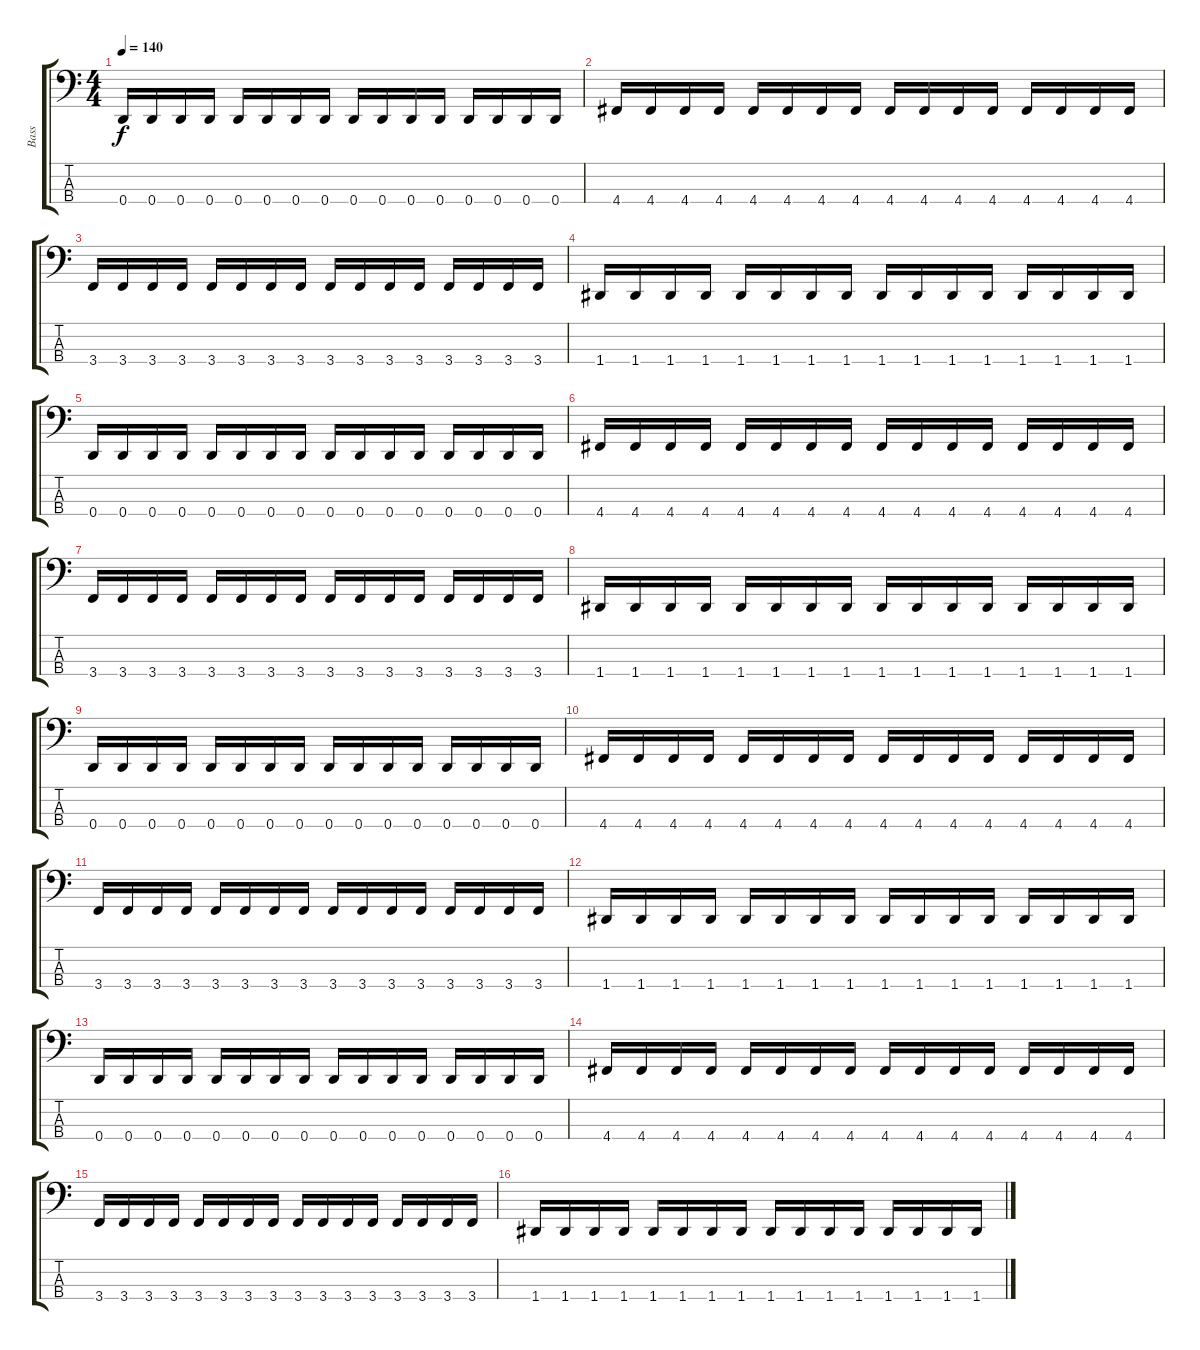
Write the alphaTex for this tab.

\track ("Bass" "Bass") {instrument electricbassfinger}
\staff {score tabs}
\tuning (F2 C2 G1 D1) {hide}
\ts (4 4)
\tempo 140
\clef f4
\ks c
0.4.16{dy f} 0.4.16 0.4.16 0.4.16 0.4.16 0.4.16 0.4.16 0.4.16 0.4.16 0.4.16 0.4.16 0.4.16 0.4.16 0.4.16 0.4.16 0.4.16 |
4.4.16 4.4.16 4.4.16 4.4.16 4.4.16 4.4.16 4.4.16 4.4.16 4.4.16 4.4.16 4.4.16 4.4.16 4.4.16 4.4.16 4.4.16 4.4.16 |
3.4.16 3.4.16 3.4.16 3.4.16 3.4.16 3.4.16 3.4.16 3.4.16 3.4.16 3.4.16 3.4.16 3.4.16 3.4.16 3.4.16 3.4.16 3.4.16 |
1.4.16 1.4.16 1.4.16 1.4.16 1.4.16 1.4.16 1.4.16 1.4.16 1.4.16 1.4.16 1.4.16 1.4.16 1.4.16 1.4.16 1.4.16 1.4.16 |
0.4.16 0.4.16 0.4.16 0.4.16 0.4.16 0.4.16 0.4.16 0.4.16 0.4.16 0.4.16 0.4.16 0.4.16 0.4.16 0.4.16 0.4.16 0.4.16 |
4.4.16 4.4.16 4.4.16 4.4.16 4.4.16 4.4.16 4.4.16 4.4.16 4.4.16 4.4.16 4.4.16 4.4.16 4.4.16 4.4.16 4.4.16 4.4.16 |
3.4.16 3.4.16 3.4.16 3.4.16 3.4.16 3.4.16 3.4.16 3.4.16 3.4.16 3.4.16 3.4.16 3.4.16 3.4.16 3.4.16 3.4.16 3.4.16 |
1.4.16 1.4.16 1.4.16 1.4.16 1.4.16 1.4.16 1.4.16 1.4.16 1.4.16 1.4.16 1.4.16 1.4.16 1.4.16 1.4.16 1.4.16 1.4.16 |
0.4.16 0.4.16 0.4.16 0.4.16 0.4.16 0.4.16 0.4.16 0.4.16 0.4.16 0.4.16 0.4.16 0.4.16 0.4.16 0.4.16 0.4.16 0.4.16 |
4.4.16 4.4.16 4.4.16 4.4.16 4.4.16 4.4.16 4.4.16 4.4.16 4.4.16 4.4.16 4.4.16 4.4.16 4.4.16 4.4.16 4.4.16 4.4.16 |
3.4.16 3.4.16 3.4.16 3.4.16 3.4.16 3.4.16 3.4.16 3.4.16 3.4.16 3.4.16 3.4.16 3.4.16 3.4.16 3.4.16 3.4.16 3.4.16 |
1.4.16 1.4.16 1.4.16 1.4.16 1.4.16 1.4.16 1.4.16 1.4.16 1.4.16 1.4.16 1.4.16 1.4.16 1.4.16 1.4.16 1.4.16 1.4.16 |
0.4.16 0.4.16 0.4.16 0.4.16 0.4.16 0.4.16 0.4.16 0.4.16 0.4.16 0.4.16 0.4.16 0.4.16 0.4.16 0.4.16 0.4.16 0.4.16 |
4.4.16 4.4.16 4.4.16 4.4.16 4.4.16 4.4.16 4.4.16 4.4.16 4.4.16 4.4.16 4.4.16 4.4.16 4.4.16 4.4.16 4.4.16 4.4.16 |
3.4.16 3.4.16 3.4.16 3.4.16 3.4.16 3.4.16 3.4.16 3.4.16 3.4.16 3.4.16 3.4.16 3.4.16 3.4.16 3.4.16 3.4.16 3.4.16 |
1.4.16 1.4.16 1.4.16 1.4.16 1.4.16 1.4.16 1.4.16 1.4.16 1.4.16 1.4.16 1.4.16 1.4.16 1.4.16 1.4.16 1.4.16 1.4.16
